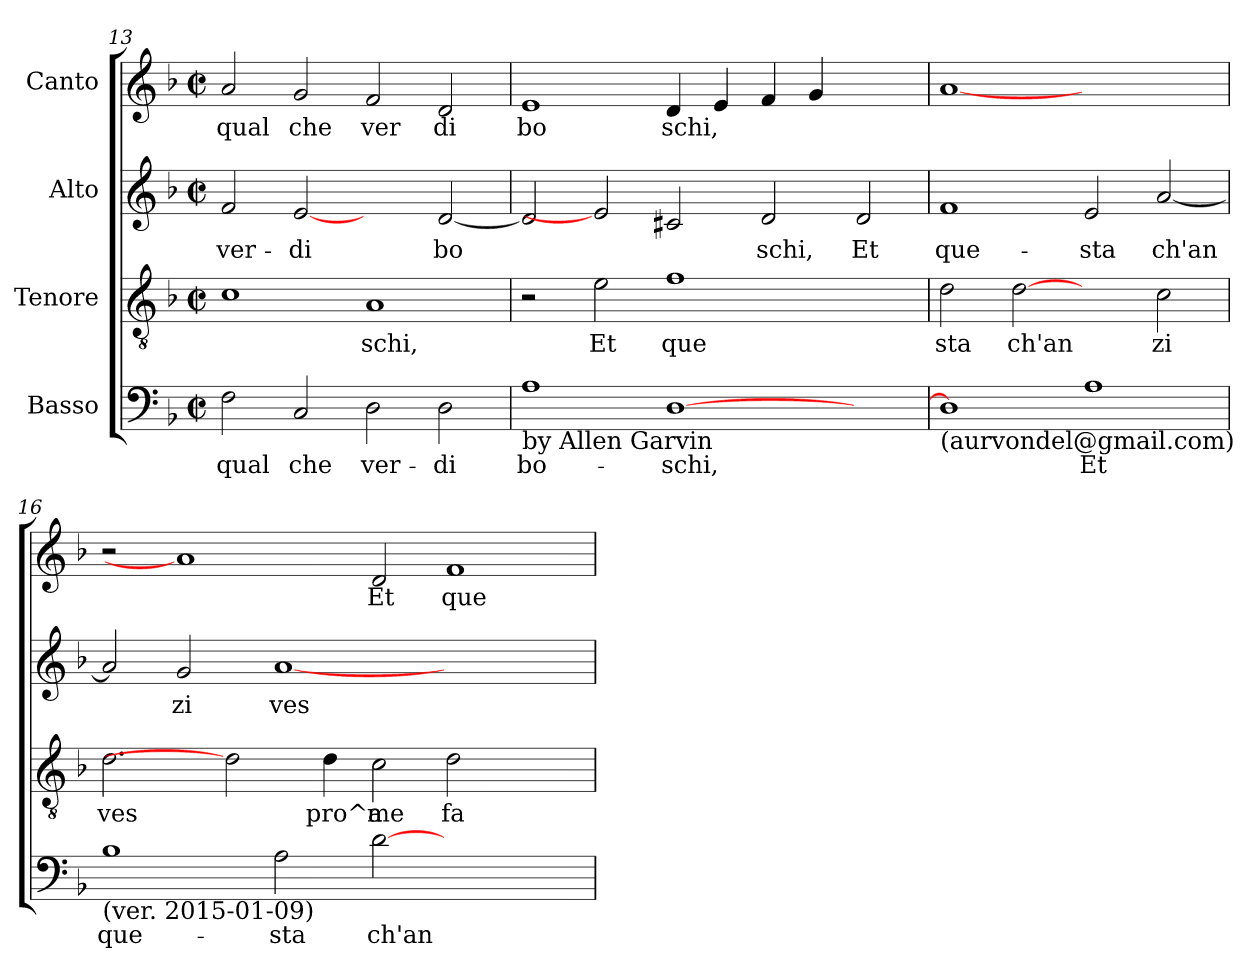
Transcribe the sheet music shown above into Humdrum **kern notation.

**kern	**text	**kern	**text	**kern	**text	**kern	**text
*part4	*part4	*part3	*part3	*part2	*part2	*part1	*part1
*staff4	*staff4	*staff3	*staff3	*staff2	*staff2	*staff1	*staff1
*I"Basso	*	*I"Tenore	*	*I"Alto	*	*I"Canto	*
*clefF4	*	*clefGv2	*	*clefG2	*	*clefG2	*
*k[b-]	*	*k[b-]	*	*k[b-]	*	*k[b-]	*
*F:	*	*F:	*	*F:	*	*F:	*
*M2/2	*	*M2/2	*	*M2/2	*	*M2/2	*
*met(c|)	*	*met(c|)	*	*met(c|)	*	*met(c|)	*
=13	=13	=13	=13	=13	=13	=13	=13
!	!LO:LY:b	!	!LO:LY:b:cj	!	!LO:LY:b:cj	!	!LO:LY:b:cj
2F\	qual	1c	.	2f/	ver-	2a/	qual
!	!LO:LY:b	!	!	!	!LO:LY:b:cj	!	!LO:LY:b:cj
2C/	che	.	.	[2e	-di	2g/	che
!	!LO:LY:b	!	!LO:LY:b:cj	!	!	!	!LO:LY:b:cj
2D\	ver-	1A	schi,	2ryy	.	2f/	ver
!	!LO:LY:b	!	!	!	!LO:LY:b:cj	!	!LO:LY:b:cj
2D\	-di	.	.	[<2d/	bo-	2d/	di
=14	=14	=14	=14	=14	=14	=14	=14
!LO:TX:b:t=by Allen Garvin	!	!	!	!	!	!	!
!	!LO:LY:b	!	!	!	!LO:LY:b:cj	!	!LO:LY:b:cj
1A	bo-	2r	.	2d/]	--	1e	bo
!	!	!	!LO:LY:b:cj	!	!	!	!
.	.	2e\	Et	2e]	.	.	.
!	!LO:LY:b	!	!LO:LY:b:cj	!	!LO:LY:b:cj	!	!LO:LY:b:cj
[>1D	-schi,	1f	que	2c#/	--	4d/	schi,
!	!	!	!	!	!	!	!LO:LY:b:cj
.	.	.	.	.	.	4e/	.
!	!	!	!	!	!LO:LY:b:cj	!	!LO:LY:b:cj
.	.	.	.	2d/	-schi,	4f/	.
!	!	!	!	!	!	!	!LO:LY:b:cj
.	.	.	.	.	.	4g/	.
!	!	!	!	!	!LO:LY:b:cj	!	!
2ryy	.	2ryy	.	2d/	Et	2ryy	.
=15	=15	=15	=15	=15	=15	=15	=15
!LO:TX:b:t=(aurvondel@gmail.com)	!	!	!	!	!	!	!
!	!LO:LY:b	!	!LO:LY:b:cj	!	!LO:LY:b:cj	!	!LO:LY:b:cj
1D]	.	2d\	sta	1f	que-	[1a	.
!	!	!	!LO:LY:b:cj	!	!	!	!
.	.	[2d	ch'an	.	.	.	.
!	!LO:LY:b	!	!	!	!LO:LY:b:cj	!	!
1A	Et	2ryy	.	2e/	-sta	1ryy	.
!	!	!	!LO:LY:b:cj	!	!LO:LY:b:cj	!	!
.	.	2c\	zi	[<2a/	ch'an-	.	.
=16	=16	=16	=16	=16	=16	=16	=16
!LO:TX:b:t=(ver. 2015-01-09)	!	!	!	!	!	!	!
!	!LO:LY:b	!	!LO:LY:b:cj	!	!LO:LY:b:cj	!	!
1B-	que-	2.d\	ves	2a/]	--	2r	.
!	!	!	!	!	!LO:LY:b:cj	!	!
.	.	.	.	2g/	-zi	1a]	.
.	.	2d]	.	.	.	.	.
!	!LO:LY:b	!	!	!	!LO:LY:b:cj	!	!
2A\	-sta	.	.	[<1a	ves-	.	.
!	!	!	!LO:LY:b:cj	!	!	!	!
.	.	4d\	pro^a	.	.	.	.
!	!LO:LY:b	!	!LO:LY:b:cj	!	!	!	!LO:LY:b:cj
[>2d\	ch'an-	2c\	me	.	.	2d/	Et
!	!	!	!LO:LY:b:cj	!	!	!	!LO:LY:b:cj
1ryy	.	2d\	fa	1ryy	.	1f	que
.	.	2ryy	.	.	.	.	.
=	=	=	=	=	=	=	=
*-	*-	*-	*-	*-	*-	*-	*-
